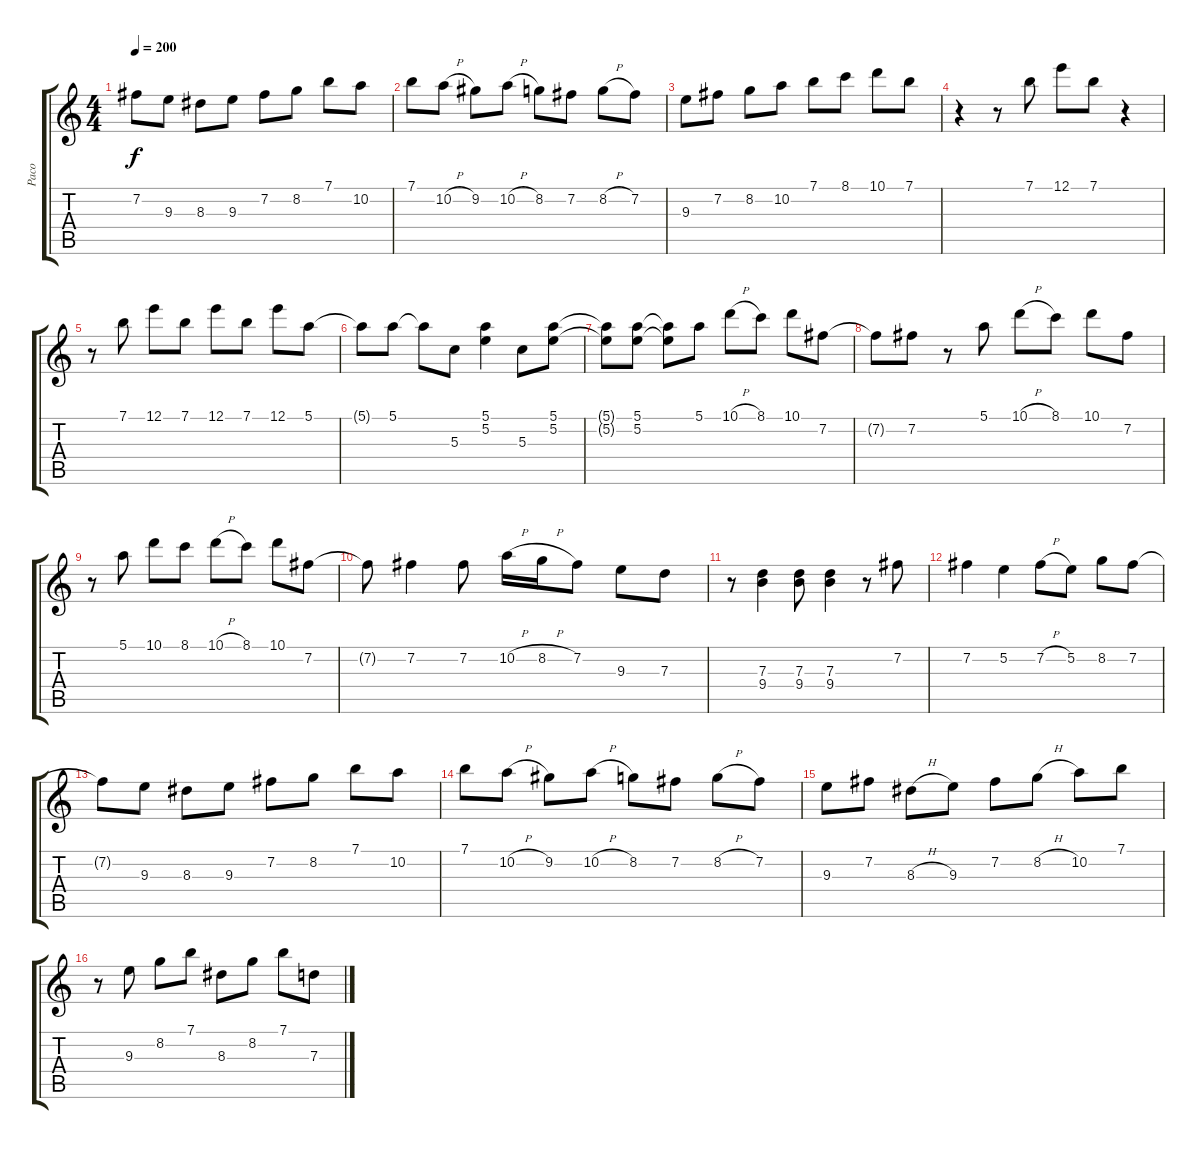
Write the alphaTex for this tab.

\track ("Paco" "Paco") {instrument acousticguitarnylon}
\staff {score tabs}
\tuning (E4 B3 G3 D3 A2 E2) {hide}
\ts (4 4)
\tempo 200
\clef g2
\ks c
7.2{t}.8{dy f} 9.3.8 8.3.8 9.3.8 7.2.8 8.2.8 7.1.8 10.2.8 |
7.1.8 10.2{h}.8 9.2.8 10.2{h}.8 8.2.8 7.2.8 8.2{h}.8 7.2.8 |
9.3.8 7.2.8 8.2.8 10.2.8 7.1.8 8.1.8 10.1.8 7.1.8 |
r.4 r.8 7.1.8 12.1.8 7.1.8 r.4 |
r.8 7.1.8 12.1.8 7.1.8 12.1.8 7.1.8 12.1.8 5.1.8 |
5.1{t}.8 5.1.8 5.1{t}.8 5.3.8 (5.1 5.2).4 5.3.8 (5.1 5.2).8 |
(5.1{t} 5.2{t}).8 (5.1 5.2).8 (5.1{t} 5.2{t}).8 5.1.8 10.1{h}.8 8.1.8 10.1.8 7.2.8 |
7.2{t}.8 7.2.8 r.8 5.1.8 10.1{h}.8 8.1.8 10.1.8 7.2.8 |
r.8 5.1.8 10.1.8 8.1.8 10.1{h}.8 8.1.8 10.1.8 7.2.8 |
7.2{t}.8 7.2.4 7.2.8 10.2{h}.16 8.2{h}.16 7.2.8 9.3.8 7.3.8 |
r.8 (7.3 9.4).4 (7.3 9.4).8 (7.3 9.4).4 r.8 7.2.8 |
7.2.4 5.2.4 7.2{h}.8 5.2.8 8.2.8 7.2.8 |
7.2{t}.8 9.3.8 8.3.8 9.3.8 7.2.8 8.2.8 7.1.8 10.2.8 |
7.1.8 10.2{h}.8 9.2.8 10.2{h}.8 8.2.8 7.2.8 8.2{h}.8 7.2.8 |
9.3.8 7.2.8 8.3{h}.8 9.3.8 7.2.8 8.2{h}.8 10.2.8 7.1.8 |
r.8 9.3.8 8.2.8 7.1.8 8.3.8 8.2.8 7.1.8 7.3.8
